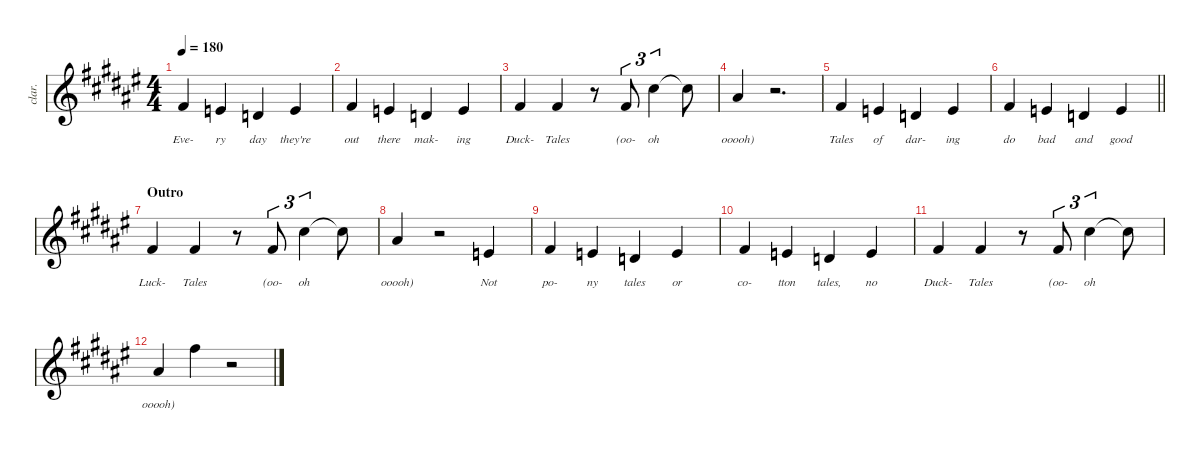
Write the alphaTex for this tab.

\defaultSystemsLayout 4
\hideDynamics
\bracketExtendMode nobrackets
\otherSystemsTrackNameOrientation horizontal
\track ("Voice" "clar.") {defaultSystemsLayout 4 instrument clarinet}
\staff {score}
\tuning (E4 B3 G3 D3 A2 E2)
\ts (4 4)
\tempo 180
\clef g2
\ks f#
7.2{acc #}.4{lyrics (0 "Eve-") lyrics (1 "") lyrics (2 "") lyrics (3 "") lyrics (4 "") dy f beam Up} 0.1{acc forcenatural}.4{lyrics (0 "ry") lyrics (1 "") lyrics (2 "") lyrics (3 "") lyrics (4 "") beam Up} 7.3{acc forcenatural}.4{lyrics (0 "day") lyrics (1 "") lyrics (2 "") lyrics (3 "") lyrics (4 "") beam Up} 0.1{acc forcenatural}.4{lyrics (0 "they're") lyrics (1 "") lyrics (2 "") lyrics (3 "") lyrics (4 "") beam Up} |
7.2{acc #}.4{lyrics (0 "out") lyrics (1 "") lyrics (2 "") lyrics (3 "") lyrics (4 "") beam Up} 0.1{acc forcenatural}.4{lyrics (0 "there") lyrics (1 "") lyrics (2 "") lyrics (3 "") lyrics (4 "") beam Up} 7.3{acc forcenatural}.4{lyrics (0 "mak-") lyrics (1 "") lyrics (2 "") lyrics (3 "") lyrics (4 "") beam Up} 0.1{acc forcenatural}.4{lyrics (0 "ing") lyrics (1 "") lyrics (2 "") lyrics (3 "") lyrics (4 "") beam Up} |
7.2{acc #}.4{lyrics (0 "Duck-") lyrics (1 "") lyrics (2 "") lyrics (3 "") lyrics (4 "") beam Up} 7.2{acc #}.4{lyrics (0 "Tales") lyrics (1 "") lyrics (2 "") lyrics (3 "") lyrics (4 "") beam Up} r.8{beam Up} 7.2{acc #}.8{tu (3 2) lyrics (0 "(oo-") lyrics (1 "") lyrics (2 "") lyrics (3 "") lyrics (4 "") beam Up} 9.1{acc #}.4{tu (3 2) lyrics (0 "oh") lyrics (1 "") lyrics (2 "") lyrics (3 "") lyrics (4 "") beam Down} 9.1{t acc #}.8{beam Down} |
6.1{acc #}.4{lyrics (0 "ooooh)") lyrics (1 "") lyrics (2 "") lyrics (3 "") lyrics (4 "") beam Up} r.2{d beam Up} |
7.2{acc #}.4{lyrics (0 "Tales") lyrics (1 "") lyrics (2 "") lyrics (3 "") lyrics (4 "") beam Up} 0.1{acc forcenatural}.4{lyrics (0 "of") lyrics (1 "") lyrics (2 "") lyrics (3 "") lyrics (4 "") beam Up} 7.3{acc forcenatural}.4{lyrics (0 "dar-") lyrics (1 "") lyrics (2 "") lyrics (3 "") lyrics (4 "") beam Up} 0.1{acc forcenatural}.4{lyrics (0 "ing") lyrics (1 "") lyrics (2 "") lyrics (3 "") lyrics (4 "") beam Up} |
\barLineRight lightlight
7.2{acc #}.4{lyrics (0 "do") lyrics (1 "") lyrics (2 "") lyrics (3 "") lyrics (4 "") beam Up} 0.1{acc forcenatural}.4{lyrics (0 "bad") lyrics (1 "") lyrics (2 "") lyrics (3 "") lyrics (4 "") beam Up} 7.3{acc forcenatural}.4{lyrics (0 "and") lyrics (1 "") lyrics (2 "") lyrics (3 "") lyrics (4 "") beam Up} 0.1{acc forcenatural}.4{lyrics (0 "good") lyrics (1 "") lyrics (2 "") lyrics (3 "") lyrics (4 "") beam Up} |
\section ("" "Outro")
7.2{acc #}.4{lyrics (0 "Luck-") lyrics (1 "") lyrics (2 "") lyrics (3 "") lyrics (4 "") beam Up} 7.2{acc #}.4{lyrics (0 "Tales") lyrics (1 "") lyrics (2 "") lyrics (3 "") lyrics (4 "") beam Up} r.8{beam Up} 7.2{acc #}.8{tu (3 2) lyrics (0 "(oo-") lyrics (1 "") lyrics (2 "") lyrics (3 "") lyrics (4 "") beam Up} 9.1{acc #}.4{tu (3 2) lyrics (0 "oh") lyrics (1 "") lyrics (2 "") lyrics (3 "") lyrics (4 "") beam Down} 9.1{t acc #}.8{beam Down} |
6.1{acc #}.4{lyrics (0 "ooooh)") lyrics (1 "") lyrics (2 "") lyrics (3 "") lyrics (4 "") beam Up} r.2{beam Up} 5.2{acc forcenatural}.4{lyrics (0 "Not") lyrics (1 "") lyrics (2 "") lyrics (3 "") lyrics (4 "") beam Up} |
7.2{acc #}.4{lyrics (0 "po-") lyrics (1 "") lyrics (2 "") lyrics (3 "") lyrics (4 "") beam Up} 0.1{acc forcenatural}.4{lyrics (0 "ny") lyrics (1 "") lyrics (2 "") lyrics (3 "") lyrics (4 "") beam Up} 7.3{acc forcenatural}.4{lyrics (0 "tales") lyrics (1 "") lyrics (2 "") lyrics (3 "") lyrics (4 "") beam Up} 0.1{acc forcenatural}.4{lyrics (0 "or") lyrics (1 "") lyrics (2 "") lyrics (3 "") lyrics (4 "") beam Up} |
7.2{acc #}.4{lyrics (0 "co-") lyrics (1 "") lyrics (2 "") lyrics (3 "") lyrics (4 "") beam Up} 0.1{acc forcenatural}.4{lyrics (0 "tton") lyrics (1 "") lyrics (2 "") lyrics (3 "") lyrics (4 "") beam Up} 7.3{acc forcenatural}.4{lyrics (0 "tales,") lyrics (1 "") lyrics (2 "") lyrics (3 "") lyrics (4 "") beam Up} 0.1{acc forcenatural}.4{lyrics (0 "no") lyrics (1 "") lyrics (2 "") lyrics (3 "") lyrics (4 "") beam Up} |
7.2{acc #}.4{lyrics (0 "Duck-") lyrics (1 "") lyrics (2 "") lyrics (3 "") lyrics (4 "") beam Up} 7.2{acc #}.4{lyrics (0 "Tales") lyrics (1 "") lyrics (2 "") lyrics (3 "") lyrics (4 "") beam Up} r.8{beam Up} 7.2{acc #}.8{tu (3 2) lyrics (0 "(oo-") lyrics (1 "") lyrics (2 "") lyrics (3 "") lyrics (4 "") beam Up} 9.1{acc #}.4{tu (3 2) lyrics (0 "oh") lyrics (1 "") lyrics (2 "") lyrics (3 "") lyrics (4 "") beam Down} 9.1{t acc #}.8{beam Down} |
6.1{acc #}.4{lyrics (0 "ooooh)") lyrics (1 "") lyrics (2 "") lyrics (3 "") lyrics (4 "") beam Up} 14.1{acc #}.4{beam Down} r.2{beam Down}
